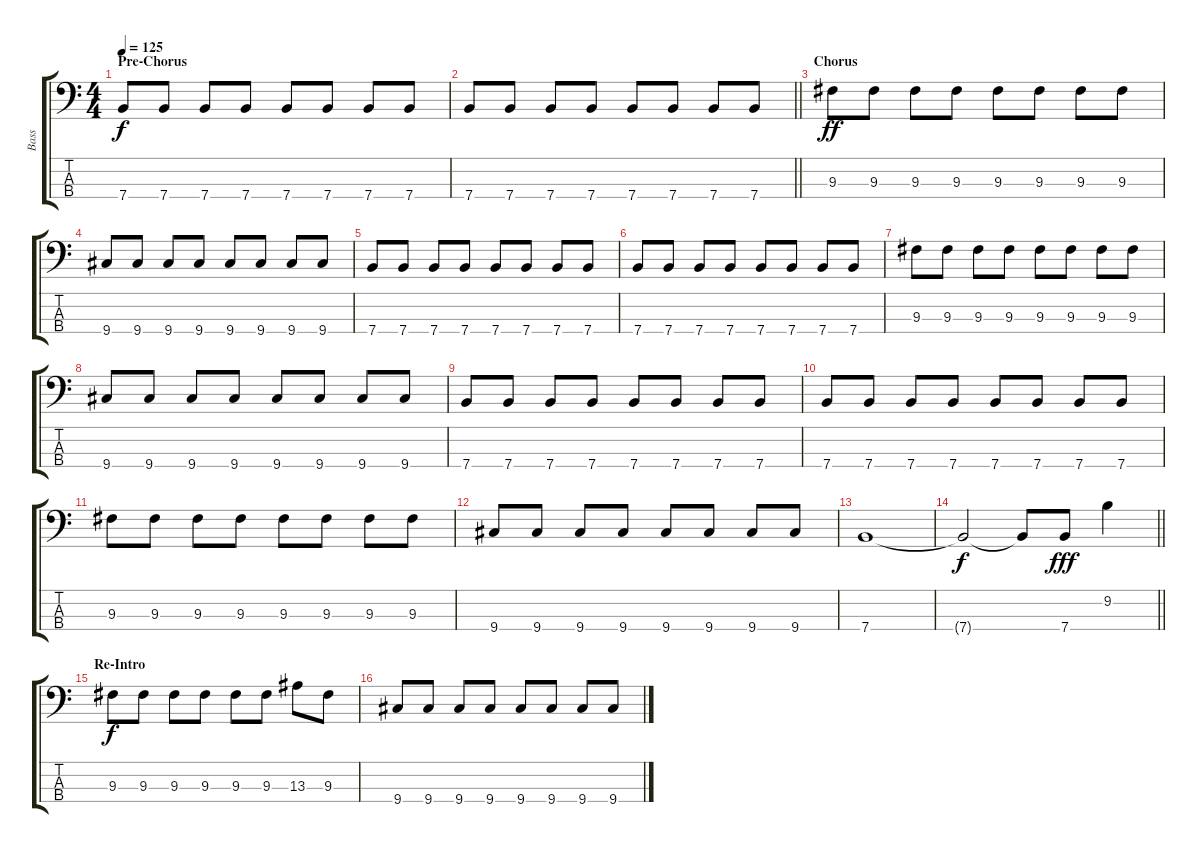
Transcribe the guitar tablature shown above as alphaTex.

\track ("Bass" "Bass") {instrument electricbasspick}
\staff {score tabs}
\tuning (G2 D2 A1 E1) {hide}
\ts (4 4)
\section ("" "Pre-Chorus")
\tempo 125
\clef f4
\ks c
7.4.8{dy f} 7.4.8 7.4.8 7.4.8 7.4.8 7.4.8 7.4.8 7.4.8 |
\barLineRight lightlight
7.4.8 7.4.8 7.4.8 7.4.8 7.4.8 7.4.8 7.4.8 7.4.8 |
\section ("" "Chorus")
9.3.8{dy ff} 9.3.8 9.3.8 9.3.8 9.3.8 9.3.8 9.3.8 9.3.8 |
9.4.8 9.4.8 9.4.8 9.4.8 9.4.8 9.4.8 9.4.8 9.4.8 |
7.4.8 7.4.8 7.4.8 7.4.8 7.4.8 7.4.8 7.4.8 7.4.8 |
7.4.8 7.4.8 7.4.8 7.4.8 7.4.8 7.4.8 7.4.8 7.4.8 |
9.3.8 9.3.8 9.3.8 9.3.8 9.3.8 9.3.8 9.3.8 9.3.8 |
9.4.8 9.4.8 9.4.8 9.4.8 9.4.8 9.4.8 9.4.8 9.4.8 |
7.4.8 7.4.8 7.4.8 7.4.8 7.4.8 7.4.8 7.4.8 7.4.8 |
7.4.8 7.4.8 7.4.8 7.4.8 7.4.8 7.4.8 7.4.8 7.4.8 |
9.3.8 9.3.8 9.3.8 9.3.8 9.3.8 9.3.8 9.3.8 9.3.8 |
9.4.8 9.4.8 9.4.8 9.4.8 9.4.8 9.4.8 9.4.8 9.4.8 |
7.4.1 |
\barLineRight lightlight
7.4{t}.2{dy f} 7.4{t}.8 7.4.8{dy fff} 9.2.4 |
\section ("" "Re-Intro")
9.3.8{dy f} 9.3.8 9.3.8 9.3.8 9.3.8 9.3.8 13.3.8 9.3.8 |
9.4.8 9.4.8 9.4.8 9.4.8 9.4.8 9.4.8 9.4.8 9.4.8
